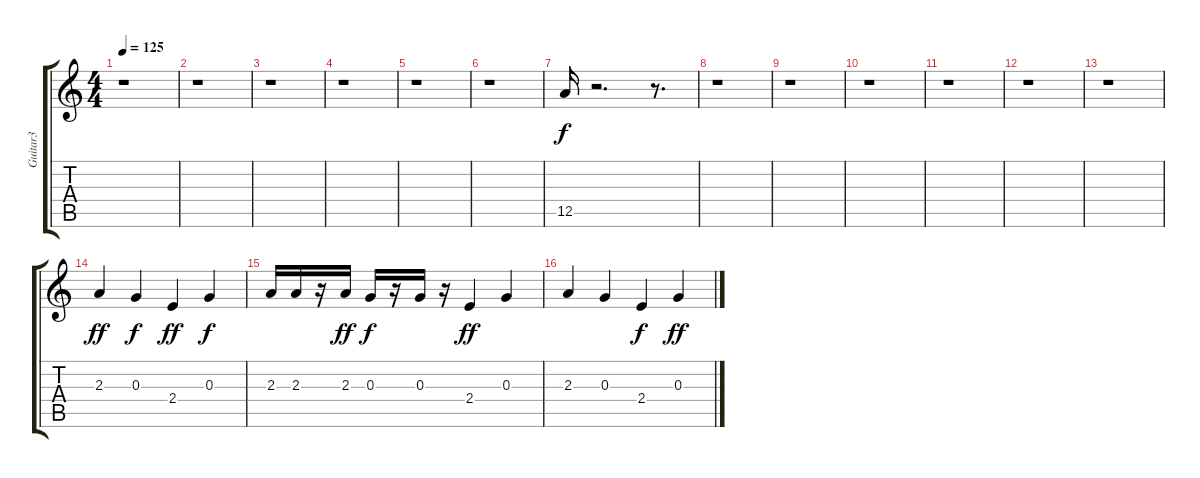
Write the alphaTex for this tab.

\track ("Guitar3" "Guitar3") {instrument electricguitarclean}
\staff {score tabs}
\tuning (E4 B3 G3 D3 A2 E2) {hide}
\ts (4 4)
\tempo 125
\clef g2
\ks c
r.1{dy f} |
r.1 |
r.1 |
r.1 |
r.1 |
r.1 |
12.5.16 r.2{d} r.8{d} |
r.1 |
r.1 |
r.1 |
r.1 |
r.1 |
r.1 |
2.3.4{dy ff} 0.3.4{dy f} 2.4.4{dy ff} 0.3.4{dy f} |
2.3.16 2.3.16 r.16 2.3.16{dy ff} 0.3.16{dy f} r.16 0.3.16 r.16 2.4.4{dy ff} 0.3.4 |
2.3.4 0.3.4 2.4.4{dy f} 0.3.4{dy ff}
